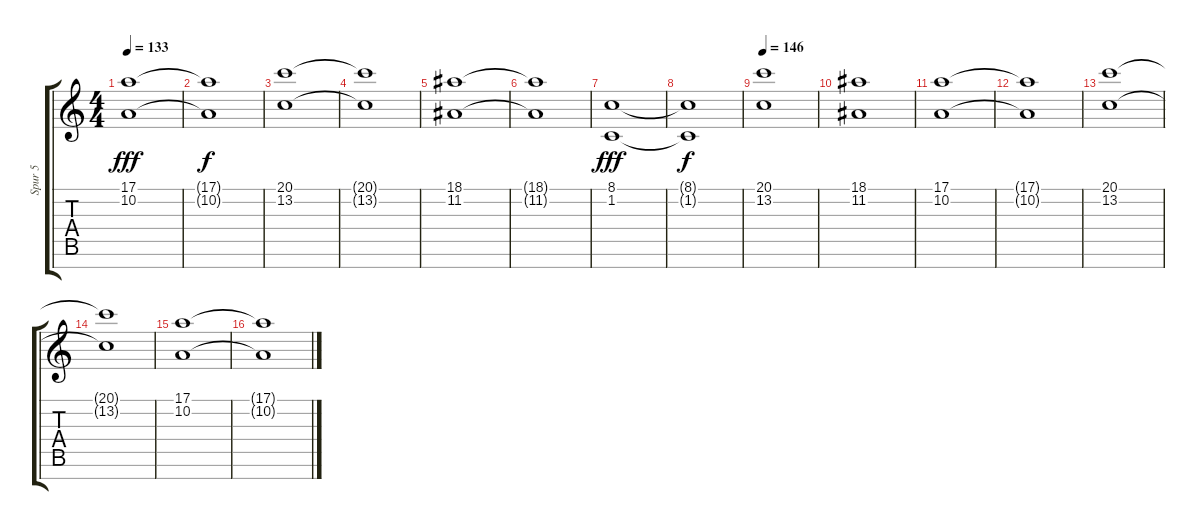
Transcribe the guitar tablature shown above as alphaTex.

\track ("Spur 5" "Spur 5") {instrument stringensemble1}
\staff {score tabs}
\tuning (E4 B3 G3 D3 A2 E2 B1) {hide}
\ts (4 4)
\tempo 133
\clef g2
\ks c
(17.1 10.2).1{dy fff} |
(17.1{t} 10.2{t}).1{dy f} |
(20.1 13.2).1 |
(20.1{t} 13.2{t}).1 |
(18.1 11.2).1 |
(18.1{t} 11.2{t}).1 |
(8.1 1.2).1{dy fff} |
(8.1{t} 1.2{t}).1{dy f} |
\tempo 146
(20.1 13.2).1 |
(18.1 11.2).1 |
(17.1 10.2).1 |
(17.1{t} 10.2{t}).1 |
(20.1 13.2).1 |
(20.1{t} 13.2{t}).1 |
(17.1 10.2).1 |
(17.1{t} 10.2{t}).1
